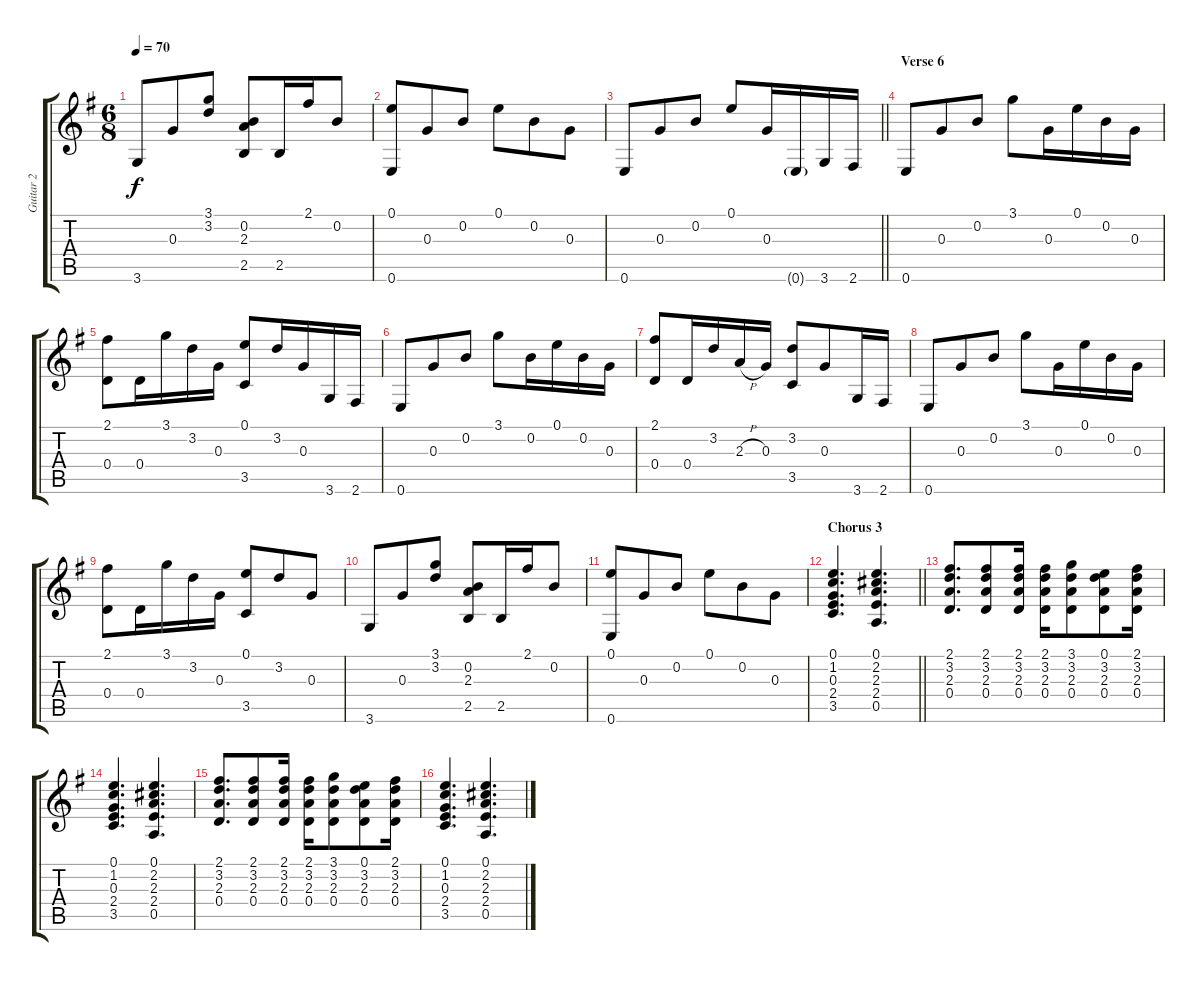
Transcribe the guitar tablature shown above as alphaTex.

\track ("Guitar 2" "Guitar 2") {instrument electricguitarclean}
\staff {score tabs}
\tuning (E4 B3 G3 D3 A2 E2) {hide}
\ts (6 8)
\tempo 70
\clef g2
\ks g
3.6.8{dy f} 0.3.8 (3.1 3.2).8 (0.2 2.3 2.5).8 2.5.16 2.1.16 0.2.8 |
(0.1 0.6).8 0.3.8 0.2.8 0.1.8 0.2.8 0.3.8 |
\barLineRight lightlight
0.6.8 0.3.8 0.2.8 0.1.8 0.3.16 0.6{g}.16 3.6.16 2.6.16 |
\section ("" "Verse 6")
0.6.8 0.3.8 0.2.8 3.1.8 0.3.16 0.1.16 0.2.16 0.3.16 |
(2.1 0.4).8 0.4.16 3.1.16 3.2.16 0.3.16 (0.1 3.5).8 3.2.16 0.3.16 3.6.16 2.6.16 |
0.6.8 0.3.8 0.2.8 3.1.8 0.2.16 0.1.16 0.2.16 0.3.16 |
(2.1 0.4).8 0.4.16 3.2.16 2.3{h}.16 0.3.16 (3.2 3.5).8 0.3.8 3.6.16 2.6.16 |
0.6.8 0.3.8 0.2.8 3.1.8 0.3.16 0.1.16 0.2.16 0.3.16 |
(2.1 0.4).8 0.4.16 3.1.16 3.2.16 0.3.16 (0.1 3.5).8 3.2.8 0.3.8 |
3.6.8 0.3.8 (3.1 3.2).8 (0.2 2.3 2.5).8 2.5.16 2.1.16 0.2.8 |
(0.1 0.6).8 0.3.8 0.2.8 0.1.8 0.2.8 0.3.8 |
\section ("" "Chorus 3")
\barLineRight lightlight
(0.1 1.2 0.3 2.4 3.5).4{d} (0.1 2.2 2.3 2.4 0.5).4{d} |
(2.1 3.2 2.3 0.4).8{d} (2.1 3.2 2.3 0.4).8 (2.1 3.2 2.3 0.4).16 (2.1 3.2 2.3 0.4).16 (3.1 3.2 2.3 0.4).8 (0.1 3.2 2.3 0.4).8 (2.1 3.2 2.3 0.4).16 |
(0.1 1.2 0.3 2.4 3.5).4{d} (0.1 2.2 2.3 2.4 0.5).4{d} |
(2.1 3.2 2.3 0.4).8{d} (2.1 3.2 2.3 0.4).8 (2.1 3.2 2.3 0.4).16 (2.1 3.2 2.3 0.4).16 (3.1 3.2 2.3 0.4).8 (0.1 3.2 2.3 0.4).8 (2.1 3.2 2.3 0.4).16 |
(0.1 1.2 0.3 2.4 3.5).4{d} (0.1 2.2 2.3 2.4 0.5).4{d}
